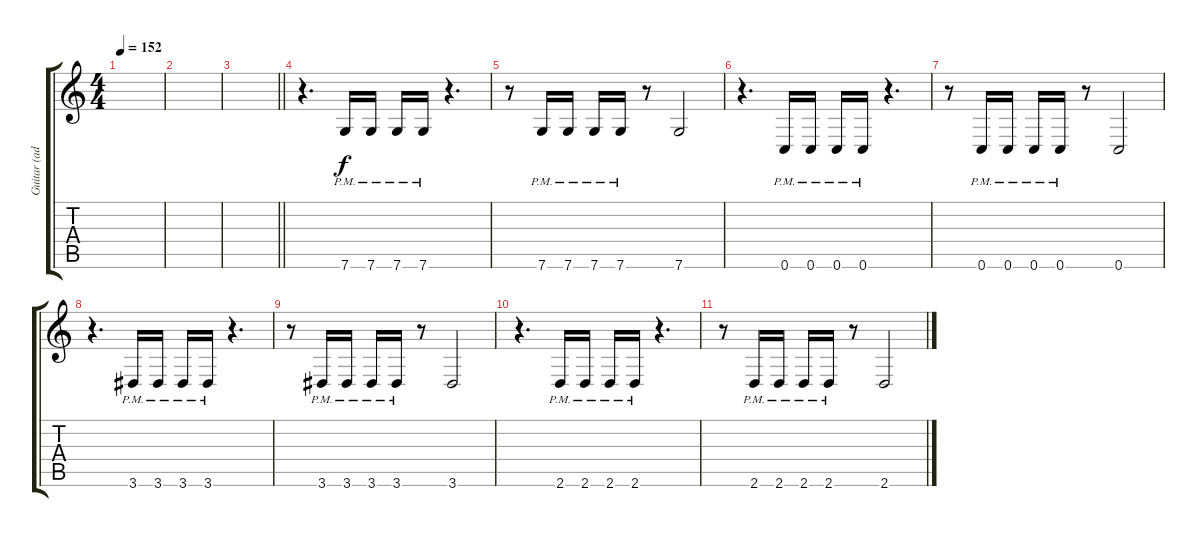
\track ("Guitar (add.)" "Guitar (ad") {instrument overdrivenguitar}
\staff {score tabs}
\tuning (D4 A3 F3 C3 G2 C2) {hide}
\ts (4 4)
\tempo 152
\clef g2
\ks c
|
|
\barLineRight lightlight
|
\section ("" " ")
r.4{d} 7.6{pm}.16 7.6{pm}.16 7.6{pm}.16 7.6{pm}.16 r.4{d} |
r.8 7.6{pm}.16 7.6{pm}.16 7.6{pm}.16 7.6{pm}.16 r.8 7.6.2 |
r.4{d} 0.6{pm}.16 0.6{pm}.16 0.6{pm}.16 0.6{pm}.16 r.4{d} |
r.8 0.6{pm}.16 0.6{pm}.16 0.6{pm}.16 0.6{pm}.16 r.8 0.6.2 |
r.4{d} 3.6{pm}.16 3.6{pm}.16 3.6{pm}.16 3.6{pm}.16 r.4{d} |
r.8 3.6{pm}.16 3.6{pm}.16 3.6{pm}.16 3.6{pm}.16 r.8 3.6.2 |
r.4{d} 2.6{pm}.16 2.6{pm}.16 2.6{pm}.16 2.6{pm}.16 r.4{d} |
r.8 2.6{pm}.16 2.6{pm}.16 2.6{pm}.16 2.6{pm}.16 r.8 2.6.2
